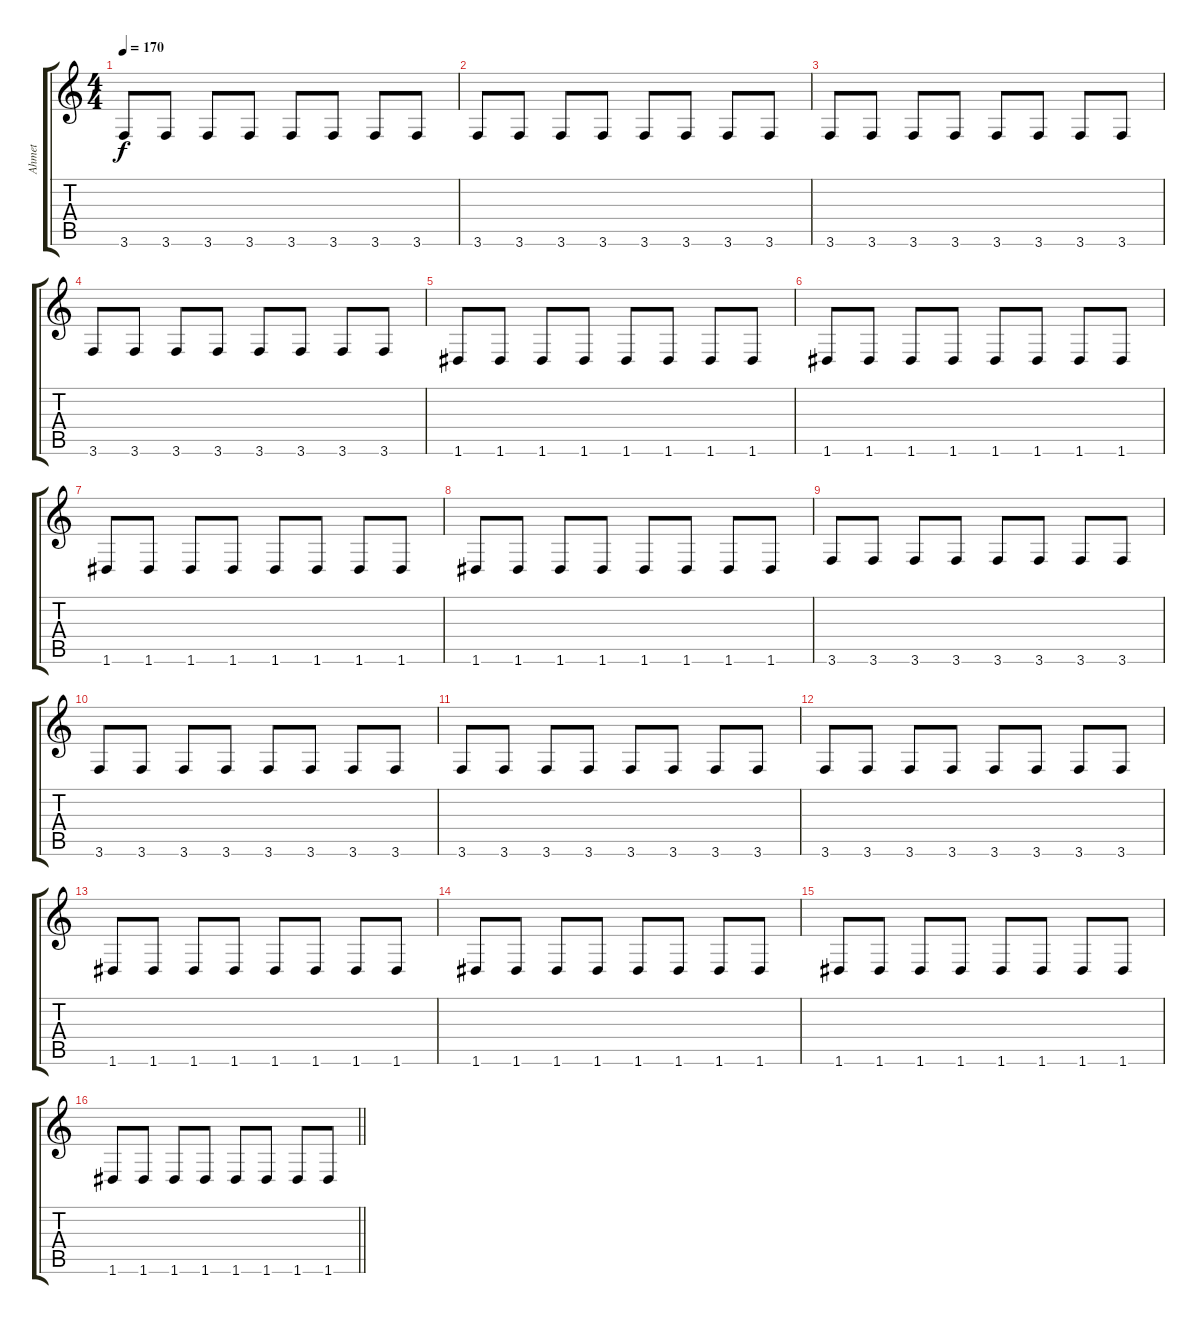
\track ("Ahmet" "Ahmet") {instrument distortionguitar}
\staff {score tabs}
\tuning (D4 A3 F3 C3 G2 D2) {hide}
\ts (4 4)
\section ("" "")
\tempo 170
\clef g2
\ks c
3.6.8{dy f} 3.6.8 3.6.8 3.6.8 3.6.8 3.6.8 3.6.8 3.6.8 |
3.6.8 3.6.8 3.6.8 3.6.8 3.6.8 3.6.8 3.6.8 3.6.8 |
3.6.8 3.6.8 3.6.8 3.6.8 3.6.8 3.6.8 3.6.8 3.6.8 |
3.6.8 3.6.8 3.6.8 3.6.8 3.6.8 3.6.8 3.6.8 3.6.8 |
1.6.8 1.6.8 1.6.8 1.6.8 1.6.8 1.6.8 1.6.8 1.6.8 |
1.6.8 1.6.8 1.6.8 1.6.8 1.6.8 1.6.8 1.6.8 1.6.8 |
1.6.8 1.6.8 1.6.8 1.6.8 1.6.8 1.6.8 1.6.8 1.6.8 |
1.6.8 1.6.8 1.6.8 1.6.8 1.6.8 1.6.8 1.6.8 1.6.8 |
3.6.8 3.6.8 3.6.8 3.6.8 3.6.8 3.6.8 3.6.8 3.6.8 |
3.6.8 3.6.8 3.6.8 3.6.8 3.6.8 3.6.8 3.6.8 3.6.8 |
3.6.8 3.6.8 3.6.8 3.6.8 3.6.8 3.6.8 3.6.8 3.6.8 |
3.6.8 3.6.8 3.6.8 3.6.8 3.6.8 3.6.8 3.6.8 3.6.8 |
1.6.8 1.6.8 1.6.8 1.6.8 1.6.8 1.6.8 1.6.8 1.6.8 |
1.6.8 1.6.8 1.6.8 1.6.8 1.6.8 1.6.8 1.6.8 1.6.8 |
1.6.8 1.6.8 1.6.8 1.6.8 1.6.8 1.6.8 1.6.8 1.6.8 |
\barLineRight lightlight
1.6.8 1.6.8 1.6.8 1.6.8 1.6.8 1.6.8 1.6.8 1.6.8
